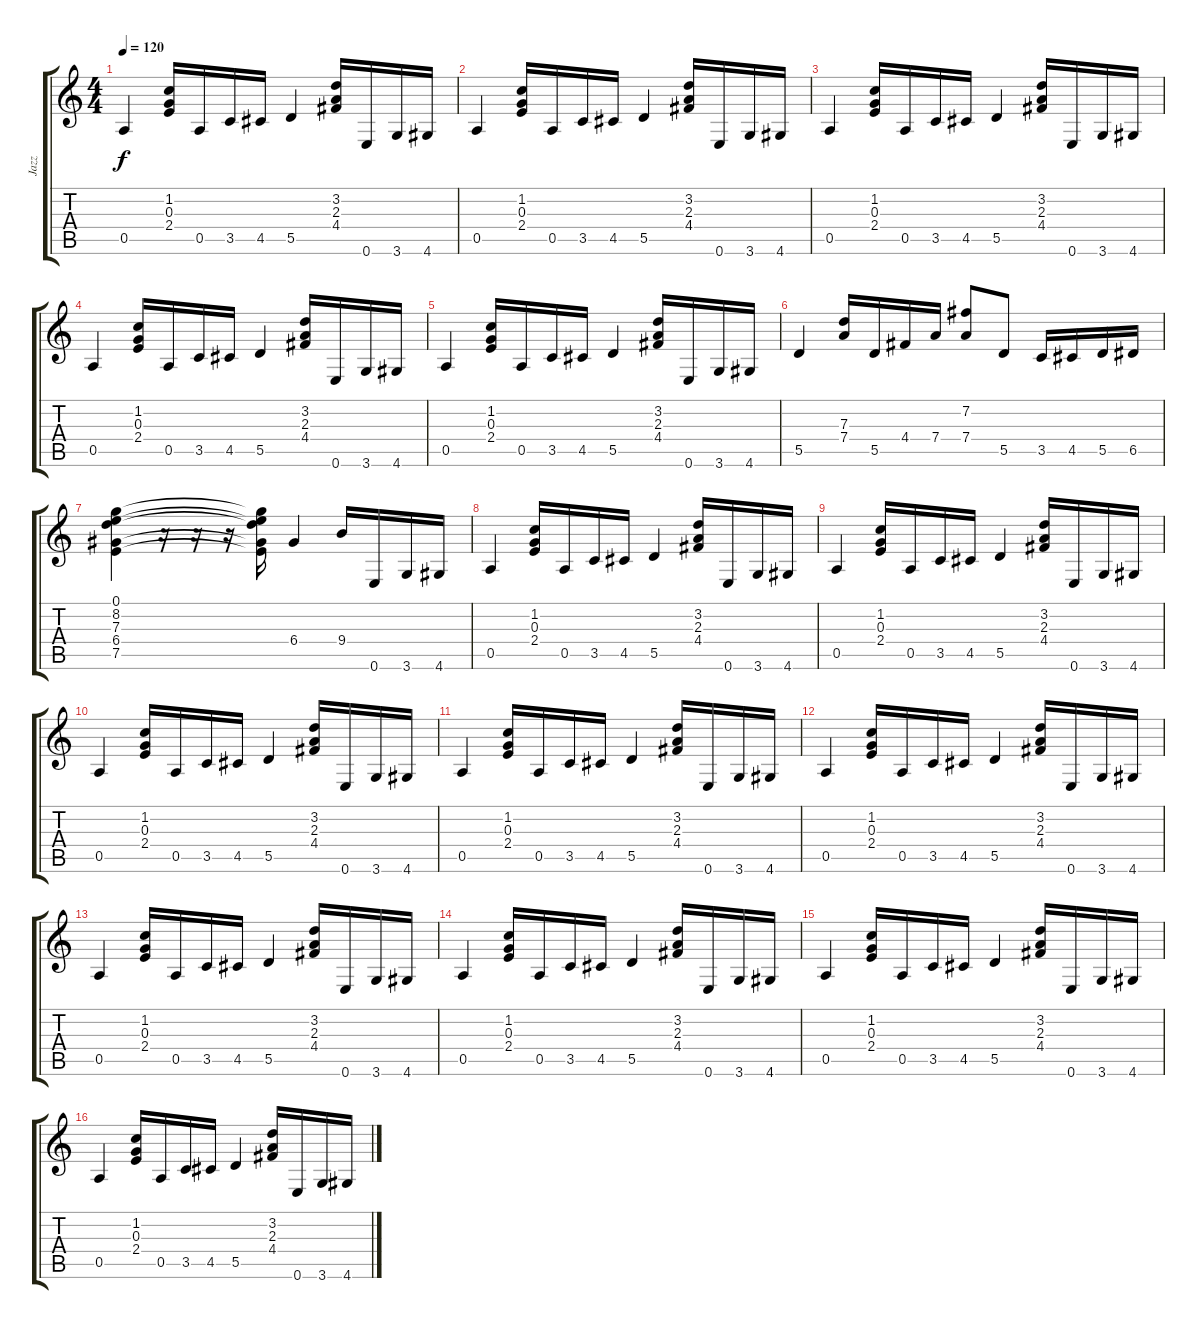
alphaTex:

\track ("Jazz" "Jazz") {instrument electricguitarclean}
\staff {score tabs}
\tuning (E4 B3 G3 D3 A2 E2) {hide}
\ts (4 4)
\tempo 120
\clef g2
\ks c
0.5.4{dy f} (1.2 0.3 2.4).16 0.5.16 3.5.16 4.5.16 5.5.4 (3.2 2.3 4.4).16 0.6.16 3.6.16 4.6.16 |
0.5.4 (1.2 0.3 2.4).16 0.5.16 3.5.16 4.5.16 5.5.4 (3.2 2.3 4.4).16 0.6.16 3.6.16 4.6.16 |
0.5.4 (1.2 0.3 2.4).16 0.5.16 3.5.16 4.5.16 5.5.4 (3.2 2.3 4.4).16 0.6.16 3.6.16 4.6.16 |
0.5.4 (1.2 0.3 2.4).16 0.5.16 3.5.16 4.5.16 5.5.4 (3.2 2.3 4.4).16 0.6.16 3.6.16 4.6.16 |
0.5.4 (1.2 0.3 2.4).16 0.5.16 3.5.16 4.5.16 5.5.4 (3.2 2.3 4.4).16 0.6.16 3.6.16 4.6.16 |
5.5.4 (7.3 7.4).16 5.5.16 4.4.16 7.4.16 (7.2 7.4).8 5.5.8 3.5.16 4.5.16 5.5.16 6.5.16 |
(0.1 8.2 7.3 6.4 7.5).4 r.16 r.16 r.16 (0.1{t} 8.2{t} 7.3{t} 6.4{t} 7.5{t}).16 6.4.4 9.4.16 0.6.16 3.6.16 4.6.16 |
0.5.4 (1.2 0.3 2.4).16 0.5.16 3.5.16 4.5.16 5.5.4 (3.2 2.3 4.4).16 0.6.16 3.6.16 4.6.16 |
0.5.4 (1.2 0.3 2.4).16 0.5.16 3.5.16 4.5.16 5.5.4 (3.2 2.3 4.4).16 0.6.16 3.6.16 4.6.16 |
0.5.4 (1.2 0.3 2.4).16 0.5.16 3.5.16 4.5.16 5.5.4 (3.2 2.3 4.4).16 0.6.16 3.6.16 4.6.16 |
0.5.4 (1.2 0.3 2.4).16 0.5.16 3.5.16 4.5.16 5.5.4 (3.2 2.3 4.4).16 0.6.16 3.6.16 4.6.16 |
0.5.4 (1.2 0.3 2.4).16 0.5.16 3.5.16 4.5.16 5.5.4 (3.2 2.3 4.4).16 0.6.16 3.6.16 4.6.16 |
0.5.4 (1.2 0.3 2.4).16 0.5.16 3.5.16 4.5.16 5.5.4 (3.2 2.3 4.4).16 0.6.16 3.6.16 4.6.16 |
0.5.4 (1.2 0.3 2.4).16 0.5.16 3.5.16 4.5.16 5.5.4 (3.2 2.3 4.4).16 0.6.16 3.6.16 4.6.16 |
0.5.4 (1.2 0.3 2.4).16 0.5.16 3.5.16 4.5.16 5.5.4 (3.2 2.3 4.4).16 0.6.16 3.6.16 4.6.16 |
0.5.4 (1.2 0.3 2.4).16 0.5.16 3.5.16 4.5.16 5.5.4 (3.2 2.3 4.4).16 0.6.16 3.6.16 4.6.16
